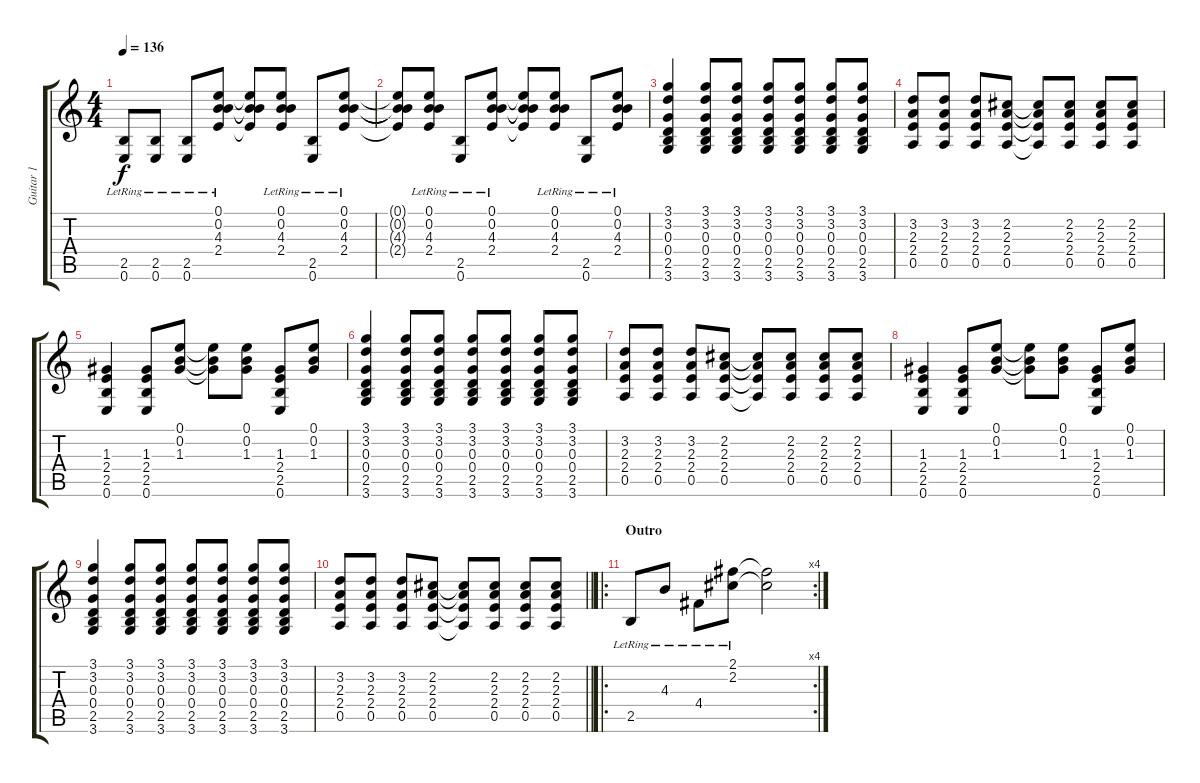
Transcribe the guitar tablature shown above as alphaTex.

\track ("Guitar 1" "Guitar 1") {instrument overdrivenguitar}
\staff {score tabs}
\tuning (E4 B3 G3 D3 A2 E2) {hide}
\ts (4 4)
\tempo 136
\clef g2
\ks c
(2.5{lr} 0.6{lr}).8{dy f} (2.5{lr} 0.6{lr}).8 (2.5{lr} 0.6{lr}).8 (0.1{lr} 0.2{lr} 4.3{lr} 2.4{lr}).8 (0.1{t} 0.2{t} 4.3{t} 2.4{t}).8 (0.1{lr} 0.2{lr} 4.3{lr} 2.4{lr}).8 (2.5{lr} 0.6{lr}).8 (0.1{lr} 0.2{lr} 4.3{lr} 2.4{lr}).8 |
(0.1{t} 0.2{t} 4.3{t} 2.4{t}).8 (0.1{lr} 0.2{lr} 4.3{lr} 2.4{lr}).8 (2.5{lr} 0.6{lr}).8 (0.1{lr} 0.2{lr} 4.3{lr} 2.4{lr}).8 (0.1{t} 0.2{t} 4.3{t} 2.4{t}).8 (0.1{lr} 0.2{lr} 4.3{lr} 2.4{lr}).8 (2.5{lr} 0.6{lr}).8 (0.1{lr} 0.2{lr} 4.3{lr} 2.4{lr}).8 |
(3.1 3.2 0.3 0.4 2.5 3.6).4 (3.1 3.2 0.3 0.4 2.5 3.6).8 (3.1 3.2 0.3 0.4 2.5 3.6).8 (3.1 3.2 0.3 0.4 2.5 3.6).8 (3.1 3.2 0.3 0.4 2.5 3.6).8 (3.1 3.2 0.3 0.4 2.5 3.6).8 (3.1 3.2 0.3 0.4 2.5 3.6).8 |
(3.2 2.3 2.4 0.5).8 (3.2 2.3 2.4 0.5).8 (3.2 2.3 2.4 0.5).8 (2.2 2.3 2.4 0.5).8 (2.2{t} 2.3{t} 2.4{t} 0.5{t}).8 (2.2 2.3 2.4 0.5).8 (2.2 2.3 2.4 0.5).8 (2.2 2.3 2.4 0.5).8 |
(1.3 2.4 2.5 0.6).4 (1.3 2.4 2.5 0.6).8 (0.1 0.2 1.3).8 (0.1{t} 0.2{t} 1.3{t}).8 (0.1 0.2 1.3).8 (1.3 2.4 2.5 0.6).8 (0.1 0.2 1.3).8 |
(3.1 3.2 0.3 0.4 2.5 3.6).4 (3.1 3.2 0.3 0.4 2.5 3.6).8 (3.1 3.2 0.3 0.4 2.5 3.6).8 (3.1 3.2 0.3 0.4 2.5 3.6).8 (3.1 3.2 0.3 0.4 2.5 3.6).8 (3.1 3.2 0.3 0.4 2.5 3.6).8 (3.1 3.2 0.3 0.4 2.5 3.6).8 |
(3.2 2.3 2.4 0.5).8 (3.2 2.3 2.4 0.5).8 (3.2 2.3 2.4 0.5).8 (2.2 2.3 2.4 0.5).8 (2.2{t} 2.3{t} 2.4{t} 0.5{t}).8 (2.2 2.3 2.4 0.5).8 (2.2 2.3 2.4 0.5).8 (2.2 2.3 2.4 0.5).8 |
(1.3 2.4 2.5 0.6).4 (1.3 2.4 2.5 0.6).8 (0.1 0.2 1.3).8 (0.1{t} 0.2{t} 1.3{t}).8 (0.1 0.2 1.3).8 (1.3 2.4 2.5 0.6).8 (0.1 0.2 1.3).8 |
(3.1 3.2 0.3 0.4 2.5 3.6).4 (3.1 3.2 0.3 0.4 2.5 3.6).8 (3.1 3.2 0.3 0.4 2.5 3.6).8 (3.1 3.2 0.3 0.4 2.5 3.6).8 (3.1 3.2 0.3 0.4 2.5 3.6).8 (3.1 3.2 0.3 0.4 2.5 3.6).8 (3.1 3.2 0.3 0.4 2.5 3.6).8 |
\barLineRight lightlight
(3.2 2.3 2.4 0.5).8 (3.2 2.3 2.4 0.5).8 (3.2 2.3 2.4 0.5).8 (2.2 2.3 2.4 0.5).8 (2.2{t} 2.3{t} 2.4{t} 0.5{t}).8 (2.2 2.3 2.4 0.5).8 (2.2 2.3 2.4 0.5).8 (2.2 2.3 2.4 0.5).8 |
\ro
\rc 4
\section ("" "Outro")
2.5{lr}.8{volume 13} 4.3{lr}.8 4.4{lr}.8 (2.1{lr} 2.2{lr}).8 (2.1{t} 2.2{t}).2
